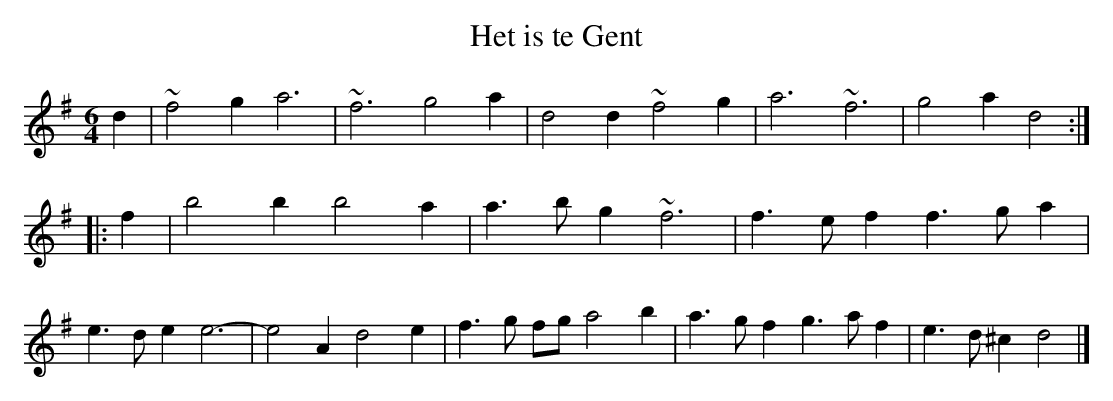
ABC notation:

X:1
T:Het is te Gent
M:6/4
K:Dmix
d2|~f4g2a6|~f6g4a2|d4d2~f4g2|a6~f6|g4a2d4:|
|:f2|b4b2b4a2|a3bg2~f6|f3ef2f3ga2|
e3de2e6-|e4A2d4e2|f3g fga4b2|a3gf2g3af2|e3d^c2d4|]
